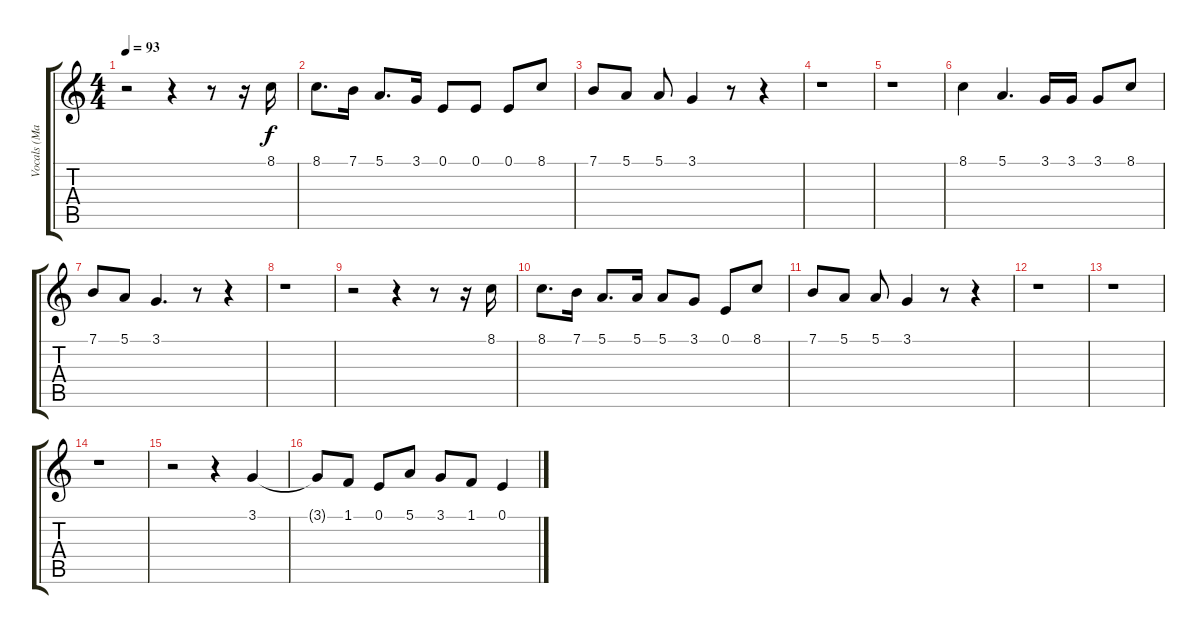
\track ("Vocals (Matt)" "Vocals (Ma") {instrument acousticgrandpiano}
\staff {score tabs}
\tuning (E4 B3 G3 D3 A2 D2) {hide}
\ts (4 4)
\tempo 93
\clef g2
\ks c
r.2{dy f} r.4 r.8 r.16 8.1.16 |
8.1.8{d} 7.1.16 5.1.8{d} 3.1.16 0.1.8 0.1.8 0.1.8 8.1.8 |
7.1.8 5.1.8 5.1.8 3.1.4 r.8 r.4 |
r.1 |
r.1 |
8.1.4 5.1.4{d} 3.1.16 3.1.16 3.1.8 8.1.8 |
7.1.8 5.1.8 3.1.4{d} r.8 r.4 |
r.1 |
r.2 r.4 r.8 r.16 8.1.16 |
8.1.8{d} 7.1.16 5.1.8{d} 5.1.16 5.1.8 3.1.8 0.1.8 8.1.8 |
7.1.8 5.1.8 5.1.8 3.1.4 r.8 r.4 |
r.1 |
r.1 |
r.1 |
r.2 r.4 3.1.4 |
3.1{t}.8 1.1.8 0.1.8 5.1.8 3.1.8 1.1.8 0.1.4
